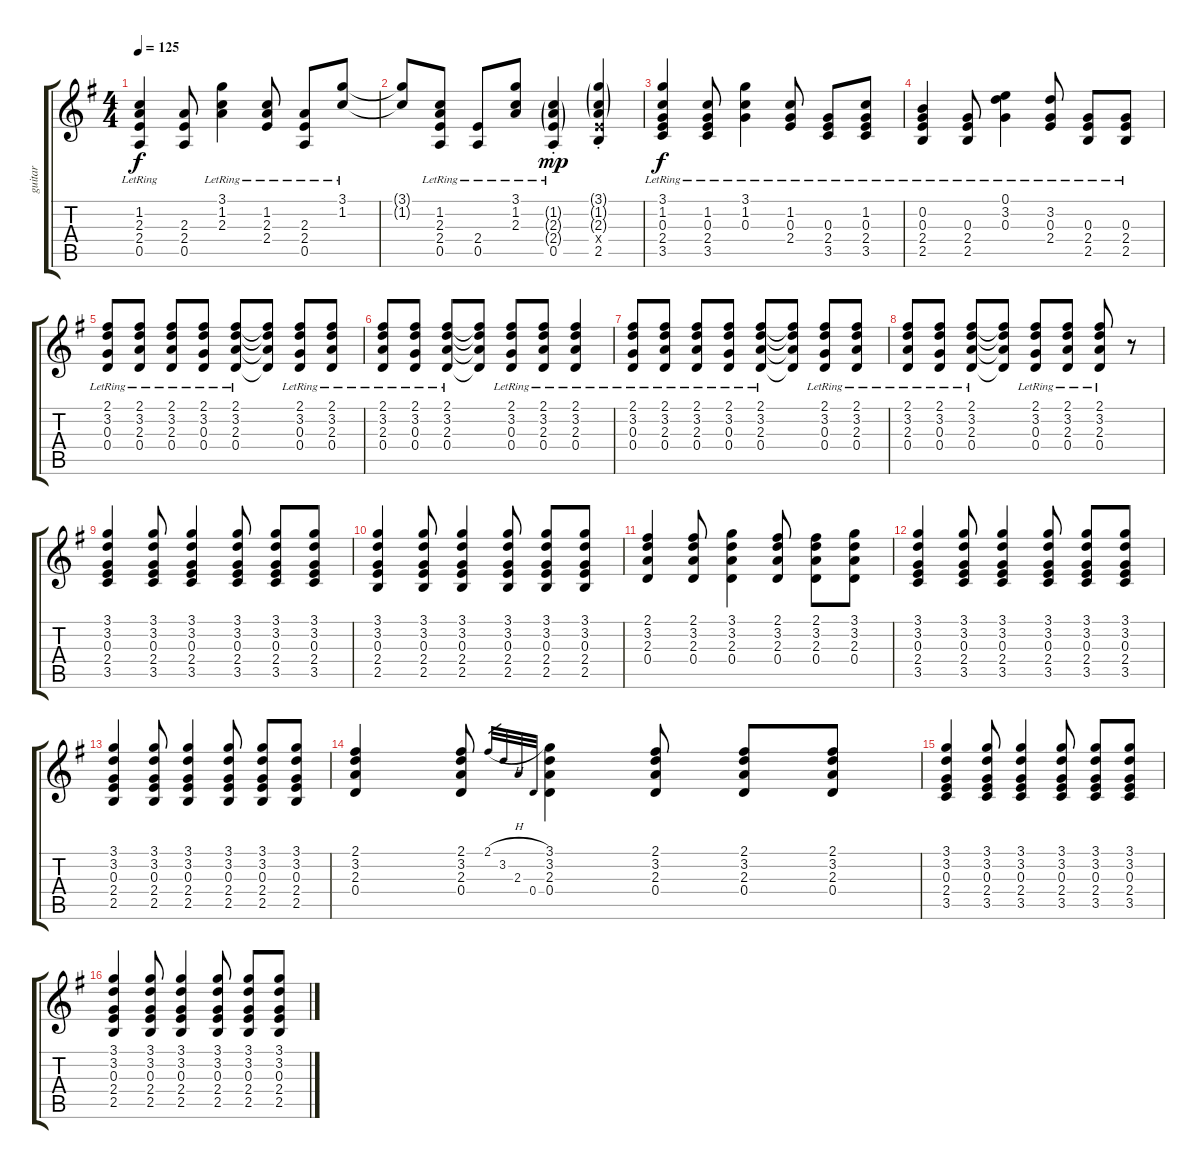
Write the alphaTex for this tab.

\track ("guitar" "guitar") {instrument acousticguitarsteel}
\staff {score tabs}
\tuning (E4 B3 G3 D3 A2 E2) {hide}
\ts (4 4)
\tempo 125
\clef g2
\ks g
(1.2{lr} 2.3{lr} 2.4{lr} 0.5{lr}).4{dy f} (2.3 2.4 0.5).8 (3.1{lr} 1.2{lr} 2.3{lr}).4 (1.2{lr} 2.3{lr} 2.4{lr}).8 (2.3{lr} 2.4{lr} 0.5{lr}).8 (3.1{lr} 1.2{lr}).8 |
(3.1{t} 1.2{t}).8 (1.2{lr} 2.3{lr} 2.4{lr} 0.5{lr}).8 (2.4{lr} 0.5{lr}).8 (3.1{lr} 1.2{lr} 2.3{lr}).8 (1.2{g st lr} 2.3{g st lr} 2.4{g st lr} 0.5{st lr}).4{dy mp} (3.1{g st} 1.2{g st} 2.3{g st} 2.4{st x} 2.5{st}).4 |
(3.1{lr} 1.2{lr} 0.3{lr} 2.4{lr} 3.5{lr}).4{dy f} (1.2{lr} 0.3{lr} 2.4{lr} 3.5{lr}).8 (3.1{lr} 1.2{lr} 0.3{lr}).4 (1.2{lr} 0.3{lr} 2.4{lr}).8 (0.3{lr} 2.4{lr} 3.5{lr}).8 (1.2{lr} 0.3{lr} 2.4{lr} 3.5{lr}).8 |
(0.2{lr} 0.3{lr} 2.4{lr} 2.5{lr}).4 (0.3{lr} 2.4{lr} 2.5{lr}).8 (0.1{lr} 3.2{lr} 0.3{lr}).4 (3.2{lr} 0.3{lr} 2.4{lr}).8 (0.3{lr} 2.4{lr} 2.5{lr}).8 (0.3{lr} 2.4{lr} 2.5{lr}).8 |
(2.1{lr} 3.2{lr} 0.3{lr} 0.4{lr}).8 (2.1{lr} 3.2{lr} 2.3{lr} 0.4{lr}).8 (2.1{lr} 3.2{lr} 2.3{lr} 0.4{lr}).8 (2.1{lr} 3.2{lr} 0.3{lr} 0.4{lr}).8 (2.1{lr} 3.2{lr} 2.3{lr} 0.4{lr}).8 (2.1{t} 3.2{t} 2.3{t} 0.4{t}).8 (2.1{lr} 3.2{lr} 0.3{lr} 0.4{lr}).8 (2.1{lr} 3.2{lr} 2.3{lr} 0.4{lr}).8 |
(2.1{lr} 3.2{lr} 2.3{lr} 0.4{lr}).8 (2.1{lr} 3.2{lr} 0.3{lr} 0.4{lr}).8 (2.1{lr} 3.2{lr} 2.3{lr} 0.4{lr}).8 (2.1{t} 3.2{t} 2.3{t} 0.4{t}).8 (2.1{lr} 3.2{lr} 0.3{lr} 0.4{lr}).8 (2.1{lr} 3.2{lr} 2.3{lr} 0.4{lr}).8 (2.1{lr} 3.2{lr} 2.3{lr} 0.4{lr}).4 |
(2.1{lr} 3.2{lr} 0.3{lr} 0.4{lr}).8 (2.1{lr} 3.2{lr} 2.3{lr} 0.4{lr}).8 (2.1{lr} 3.2{lr} 2.3{lr} 0.4{lr}).8 (2.1{lr} 3.2{lr} 0.3{lr} 0.4{lr}).8 (2.1{lr} 3.2{lr} 2.3{lr} 0.4{lr}).8 (2.1{t} 3.2{t} 2.3{t} 0.4{t}).8 (2.1{lr} 3.2{lr} 0.3{lr} 0.4{lr}).8 (2.1{lr} 3.2{lr} 2.3{lr} 0.4{lr}).8 |
(2.1{lr} 3.2{lr} 2.3{lr} 0.4{lr}).8 (2.1{lr} 3.2{lr} 0.3{lr} 0.4{lr}).8 (2.1{lr} 3.2{lr} 2.3{lr} 0.4{lr}).8 (2.1{t} 3.2{t} 2.3{t} 0.4{t}).8 (2.1{lr} 3.2{lr} 0.3{lr} 0.4{lr}).8 (2.1{lr} 3.2{lr} 2.3{lr} 0.4{lr}).8 (2.1{lr} 3.2{lr} 2.3{lr} 0.4{lr}).8 r.8 |
(3.1 3.2 0.3 2.4 3.5).4 (3.1 3.2 0.3 2.4 3.5).8 (3.1 3.2 0.3 2.4 3.5).4 (3.1 3.2 0.3 2.4 3.5).8 (3.1 3.2 0.3 2.4 3.5).8 (3.1 3.2 0.3 2.4 3.5).8 |
(3.1 3.2 0.3 2.4 2.5).4 (3.1 3.2 0.3 2.4 2.5).8 (3.1 3.2 0.3 2.4 2.5).4 (3.1 3.2 0.3 2.4 2.5).8 (3.1 3.2 0.3 2.4 2.5).8 (3.1 3.2 0.3 2.4 2.5).8 |
(2.1 3.2 2.3 0.4).4 (2.1 3.2 2.3 0.4).8 (3.1 3.2 2.3 0.4).4 (2.1 3.2 2.3 0.4).8 (2.1 3.2 2.3 0.4).8 (3.1 3.2 2.3 0.4).8 |
(3.1 3.2 0.3 2.4 3.5).4 (3.1 3.2 0.3 2.4 3.5).8 (3.1 3.2 0.3 2.4 3.5).4 (3.1 3.2 0.3 2.4 3.5).8 (3.1 3.2 0.3 2.4 3.5).8 (3.1 3.2 0.3 2.4 3.5).8 |
(3.1 3.2 0.3 2.4 2.5).4 (3.1 3.2 0.3 2.4 2.5).8 (3.1 3.2 0.3 2.4 2.5).4 (3.1 3.2 0.3 2.4 2.5).8 (3.1 3.2 0.3 2.4 2.5).8 (3.1 3.2 0.3 2.4 2.5).8 |
(2.1 3.2 2.3 0.4).4 (2.1 3.2 2.3 0.4).8 2.1{h}.32{gr} 3.2.32{gr} 2.3.32{gr} 0.4.32{gr} (3.1 3.2 2.3 0.4).4 (2.1 3.2 2.3 0.4).8 (2.1 3.2 2.3 0.4).8 (2.1 3.2 2.3 0.4).8 |
(3.1 3.2 0.3 2.4 3.5).4 (3.1 3.2 0.3 2.4 3.5).8 (3.1 3.2 0.3 2.4 3.5).4 (3.1 3.2 0.3 2.4 3.5).8 (3.1 3.2 0.3 2.4 3.5).8 (3.1 3.2 0.3 2.4 3.5).8 |
(3.1 3.2 0.3 2.4 2.5).4 (3.1 3.2 0.3 2.4 2.5).8 (3.1 3.2 0.3 2.4 2.5).4 (3.1 3.2 0.3 2.4 2.5).8 (3.1 3.2 0.3 2.4 2.5).8 (3.1 3.2 0.3 2.4 2.5).8
